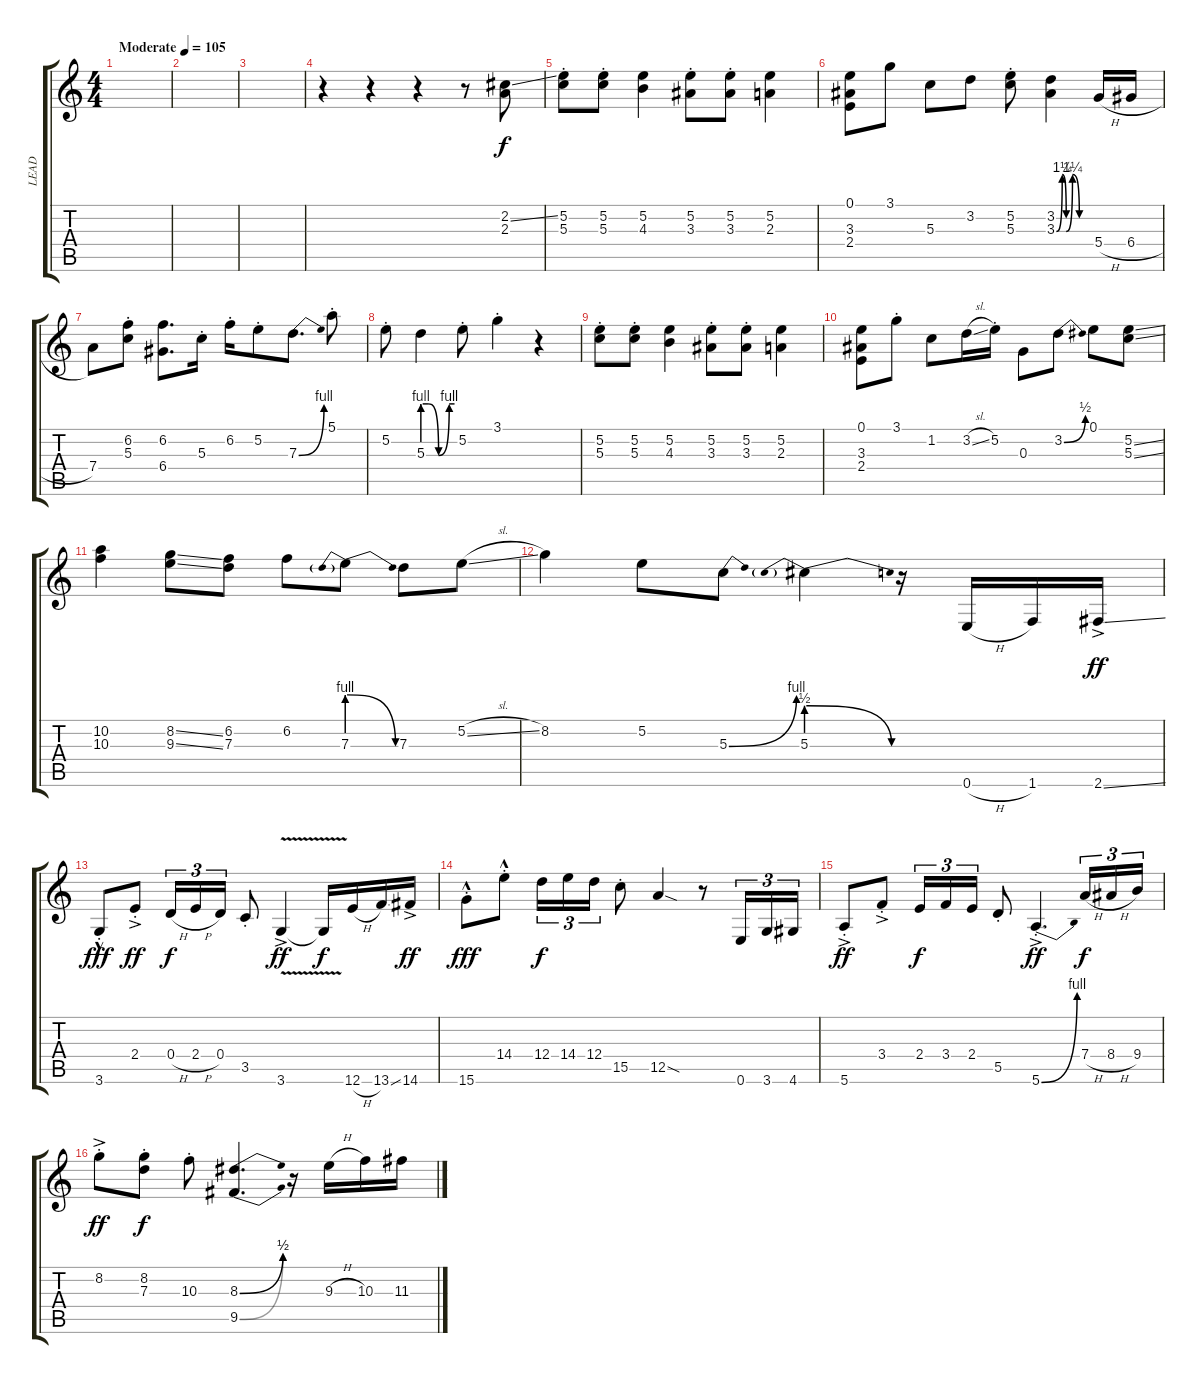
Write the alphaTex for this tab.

\track ("LEAD" "LEAD") {instrument electricguitarclean}
\staff {score tabs}
\tuning (E4 B3 G3 D3 A2 E2) {hide}
\ts (4 4)
\tempo (105 "Moderate")
\clef g2
\ks c
|
|
|
r.4 r.4 r.4 r.8 (2.2{ss} 2.3).8 |
(5.2{st} 5.3{st}).8 (5.2{st} 5.3{st}).8 (5.2 4.3).4 (5.2{st} 3.3{st}).8 (5.2{st} 3.3{st}).8 (5.2 2.3).4 |
(0.1 3.3 2.4).8 3.1.8 5.3.8 3.2.8 (5.2{st} 5.3{st}).8 (3.2 3.3{be (custom 0 0 10 5 17 0 28 5 40 0 57 0 60 0)}).4 5.4{h}.16 6.4{h}.16 |
7.4.8 (6.2{st} 5.3{st}).8 (6.2 6.4).8{d} 5.3{st}.16 6.2{st}.16 5.2{st}.8 7.3{be (bend 0 0 60 4)}.8{d} 5.1{st}.8 |
5.2{st}.8 5.3{be (custom 0 4 10 4 30 0 50 4 60 4)}.4 5.2{st}.8 3.1{st}.4 r.4 |
(5.2{st} 5.3{st}).8 (5.2{st} 5.3{st}).8 (5.2 4.3).4 (5.2{st} 3.3{st}).8 (5.2{st} 3.3{st}).8 (5.2 2.3).4 |
(0.1 3.3 2.4).8 3.1{st}.8 1.2.8 3.2{sl}.16 5.2{st}.16 0.3.8 3.2{be (bend 0 0 60 2)}.8 0.1.8 (5.2{ss} 5.3{ss}).8 |
(10.2 10.3).4 (8.2{ss} 9.3{ss}).8 (6.2 7.3).8 6.2.8 7.3{be (prebendrelease 0 4 60 0)}.8 7.3.8 5.2{sl}.8 |
8.2.4 5.2.8 5.3{be (bend 0 0 60 4)}.8 5.3{be (prebendrelease 0 2 60 0)}.4 r.16 0.6{h}.16 1.6.16 2.6{ss ac}.16{dy ff} |
3.6{hac st}.8{dy fff} 2.4{ac st}.8{dy ff} 0.4{h}.16{tu (3 2) dy f} 2.4{h}.16{tu (3 2)} 0.4.16{tu (3 2)} 3.5{st}.8 3.6{v ac}.4{dy ff} 3.6{t}.16{dy f} 12.6{h}.16 13.6{ss}.16 14.6{ac}.16{dy ff} |
15.6{hac st}.8{dy fff} 14.4{hac st}.8 12.4.16{tu (3 2) dy f} 14.4.16{tu (3 2)} 12.4.16{tu (3 2)} 15.5{st}.8 12.5{sod}.4 r.8 0.6.16{tu (3 2)} 3.6.16{tu (3 2)} 4.6.16{tu (3 2)} |
5.6{ac st}.8{dy ff} 3.4{ac st}.8 2.4.16{tu (3 2) dy f} 3.4.16{tu (3 2)} 2.4.16{tu (3 2)} 5.5{st}.8 5.6{be (bend 0 0 60 4) ac st}.4{d dy ff} 7.4{h}.16{tu (3 2) dy f} 8.4{h}.16{tu (3 2)} 9.4.16{tu (3 2)} |
8.2{ac st}.8{dy ff} (8.2{st} 7.3{st}).8{dy f} 10.3{st}.8 (8.3{be (bend 0 0 60 2)} 9.5{be (bend 0 0 60 2)}).4{d} r.16 9.3{h}.16 10.3.16 11.3{ss}.16
